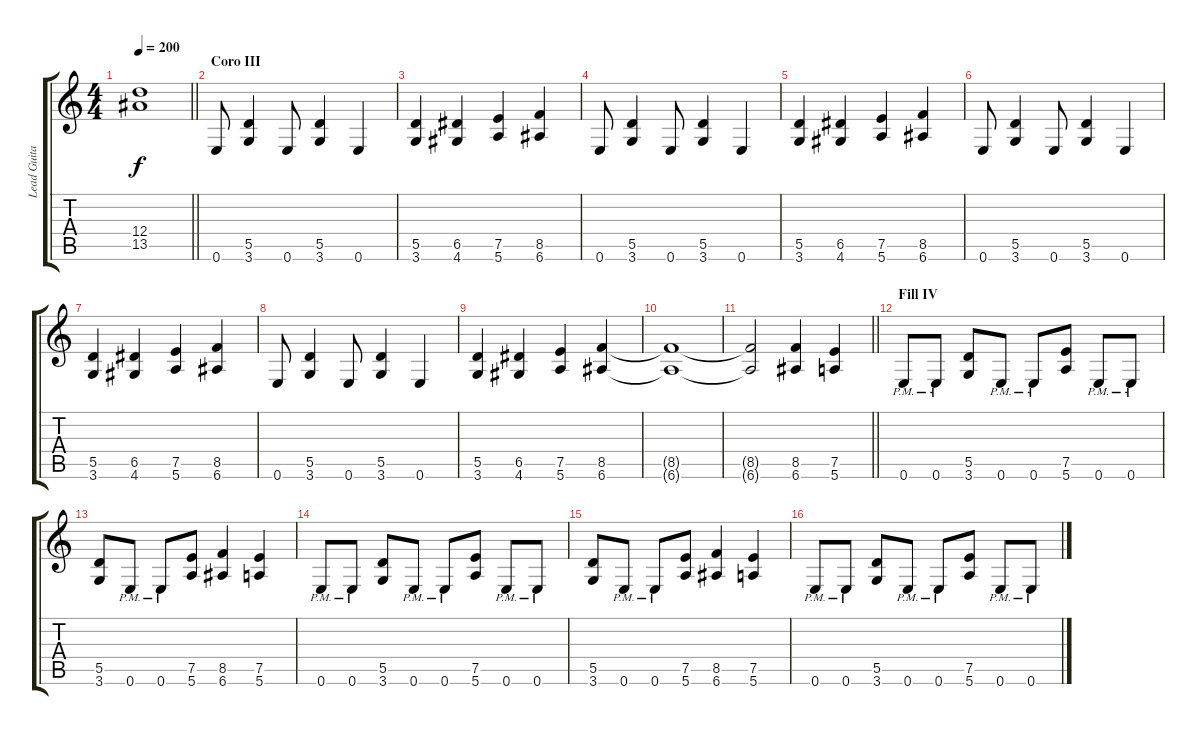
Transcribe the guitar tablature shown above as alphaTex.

\track ("Lead Guitar" "Lead Guita") {instrument distortionguitar}
\staff {score tabs}
\tuning (E4 B3 G3 D3 A2 E2) {hide}
\ts (4 4)
\tempo 200
\clef g2
\barLineRight lightlight
\ks c
(12.4{t} 13.5{t}).1{dy f} |
\section ("" "Coro III")
0.6.8 (5.5 3.6).4 0.6.8 (5.5 3.6).4 0.6.4 |
(5.5 3.6).4 (6.5 4.6).4 (7.5 5.6).4 (8.5 6.6).4 |
0.6.8 (5.5 3.6).4 0.6.8 (5.5 3.6).4 0.6.4 |
(5.5 3.6).4 (6.5 4.6).4 (7.5 5.6).4 (8.5 6.6).4 |
0.6.8 (5.5 3.6).4 0.6.8 (5.5 3.6).4 0.6.4 |
(5.5 3.6).4 (6.5 4.6).4 (7.5 5.6).4 (8.5 6.6).4 |
0.6.8 (5.5 3.6).4 0.6.8 (5.5 3.6).4 0.6.4 |
(5.5 3.6).4 (6.5 4.6).4 (7.5 5.6).4 (8.5 6.6).4 |
(8.5{t} 6.6{t}).1 |
\barLineRight lightlight
(8.5{t} 6.6{t}).2 (8.5 6.6).4 (7.5 5.6).4 |
\section ("" "Fill IV")
0.6{pm}.8 0.6{pm}.8 (5.5 3.6).8 0.6{pm}.8 0.6{pm}.8 (7.5 5.6).8 0.6{pm}.8 0.6{pm}.8 |
(5.5 3.6).8 0.6{pm}.8 0.6{pm}.8 (7.5 5.6).8 (8.5 6.6).4 (7.5 5.6).4 |
0.6{pm}.8 0.6{pm}.8 (5.5 3.6).8 0.6{pm}.8 0.6{pm}.8 (7.5 5.6).8 0.6{pm}.8 0.6{pm}.8 |
(5.5 3.6).8 0.6{pm}.8 0.6{pm}.8 (7.5 5.6).8 (8.5 6.6).4 (7.5 5.6).4 |
0.6{pm}.8 0.6{pm}.8 (5.5 3.6).8 0.6{pm}.8 0.6{pm}.8 (7.5 5.6).8 0.6{pm}.8 0.6{pm}.8
